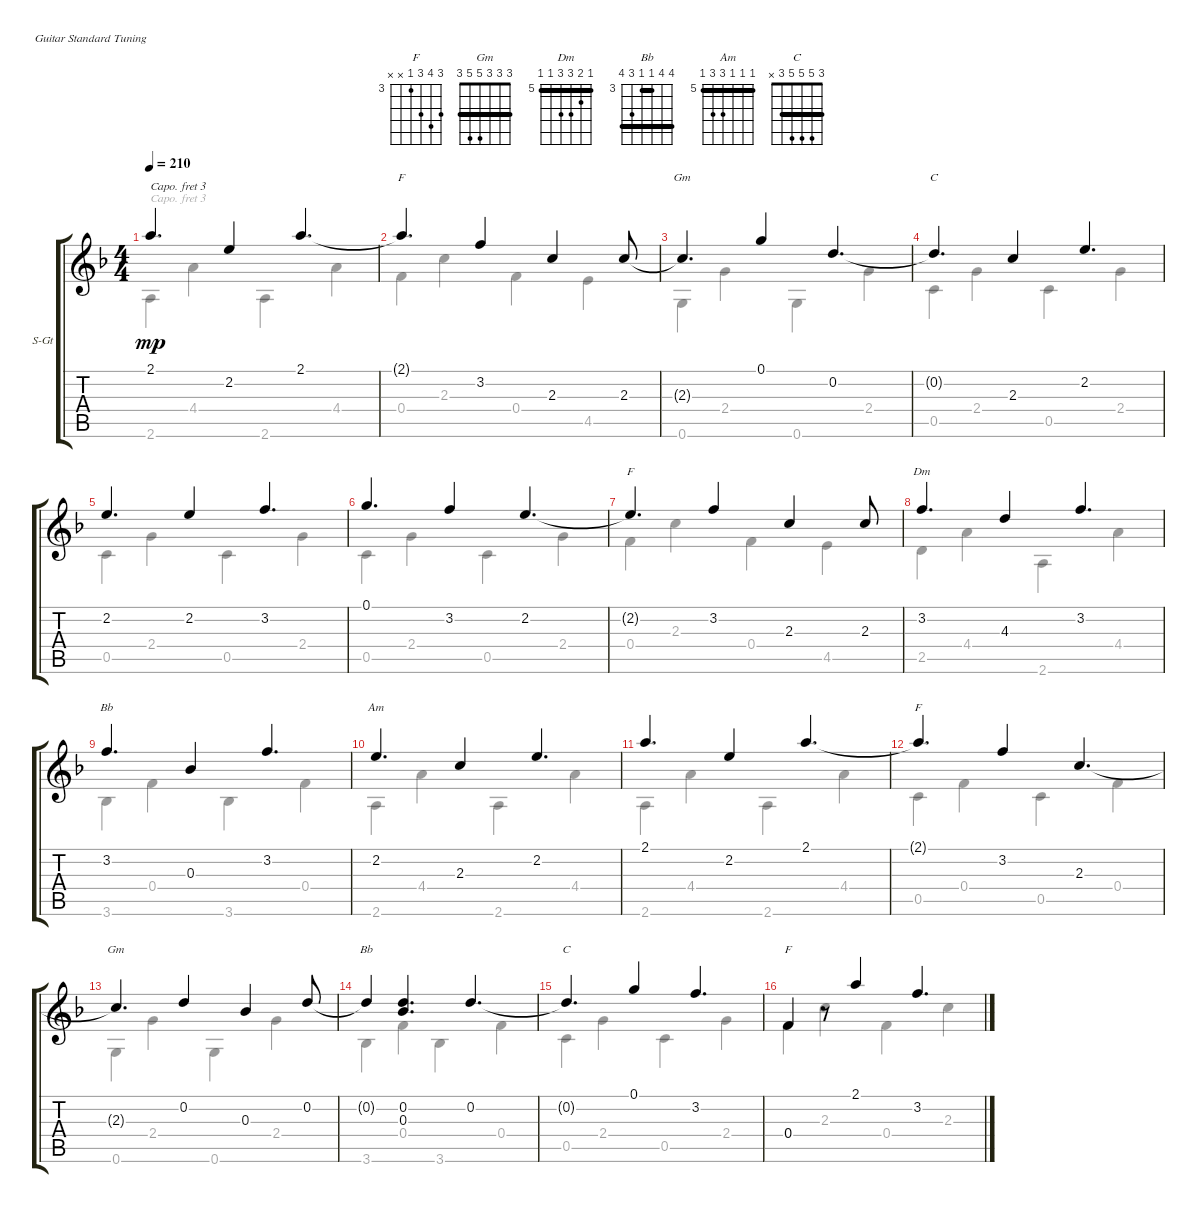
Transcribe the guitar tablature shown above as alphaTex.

\defaultSystemsLayout 4
\bracketExtendMode groupsimilarinstruments
\firstSystemTrackNameOrientation horizontal
\otherSystemsTrackNameOrientation horizontal
\track ("Steel Guitar R" "S-Gt") {instrument acousticguitarsteel}
\staff {score tabs}
\capo 3
\tuning (E4 B3 G3 D3 A2 E2)
\chord ("F" 5 6 5 3 x x) {firstfret 3}
\chord ("Gm" 3 3 3 5 5 3) {barre (3 3 3)}
\chord ("Dm" 5 6 7 7 5 5) {firstfret 5 barre (5 5)}
\chord ("Bb" 6 6 3 3 5 6) {firstfret 3 barre (3 6)}
\chord ("Am" 5 5 5 7 7 5) {firstfret 5 barre (5 5 5)}
\chord ("C" 3 5 5 5 3 x) {barre 3}
\voice
\ts (4 4)
\tempo 210
\clef g2
\ks f
2.1.4{d dy mp} 2.2.4 2.1.4{d} |
2.1{t}.4{d ch "F"} 3.2.4 2.3.4 2.3.8 |
2.3{t}.4{d ch "Gm"} 0.1.4 0.2.4{d} |
0.2{t}.4{d ch "C"} 2.3.4 2.2.4{d} |
2.2.4{d} 2.2.4 3.2.4{d} |
0.1.4{d} 3.2.4 2.2.4{d} |
2.2{t}.4{d ch "F"} 3.2.4 2.3.4 2.3.8 |
3.2.4{d ch "Dm"} 4.3.4 3.2.4{d} |
3.2.4{d ch "Bb"} 0.3.4 3.2.4{d} |
2.2.4{d ch "Am"} 2.3.4 2.2.4{d} |
2.1.4{d} 2.2.4 2.1.4{d} |
2.1{t}.4{d ch "F"} 3.2.4 2.3.4{d} |
2.3{t}.4{d ch "Gm"} 0.2.4 0.3.4 0.2.8 |
0.2{t}.4{ch "Bb"} (0.3 0.2).4{d} 0.2.4{d} |
0.2{t}.4{d ch "C"} 0.1.4 3.2.4{d} |
0.4.4{ch "F"} r.8 2.1.4 3.2.4{d}
\voice
\clef g2
\ottava regular
\simile none
\ks f
2.6.4{dy mp} 4.4.4 2.6.4 4.4.4 |
0.4.4 2.3.4 0.4.4 4.5.4 |
0.6.4 2.4.4 0.6.4 2.4.4 |
0.5.4 2.4.4 0.5.4 2.4.4 |
0.5.4 2.4.4 0.5.4 2.4.4 |
0.5.4 2.4.4 0.5.4 2.4.4 |
0.4.4 2.3.4 0.4.4 4.5.4 |
2.5.4 4.4.4 2.6.4 4.4.4 |
3.6.4 0.4.4 3.6.4 0.4.4 |
2.6.4 4.4.4 2.6.4 4.4.4 |
2.6.4 4.4.4 2.6.4 4.4.4 |
0.5.4 0.4.4 0.5.4 0.4.4 |
0.6.4 2.4.4 0.6.4 2.4.4 |
3.6.4 0.4.4 3.6.4 0.4.4 |
0.5.4 2.4.4 0.5.4 2.4.4 |
0.4.4 2.3.4 0.4.4 2.3.4
